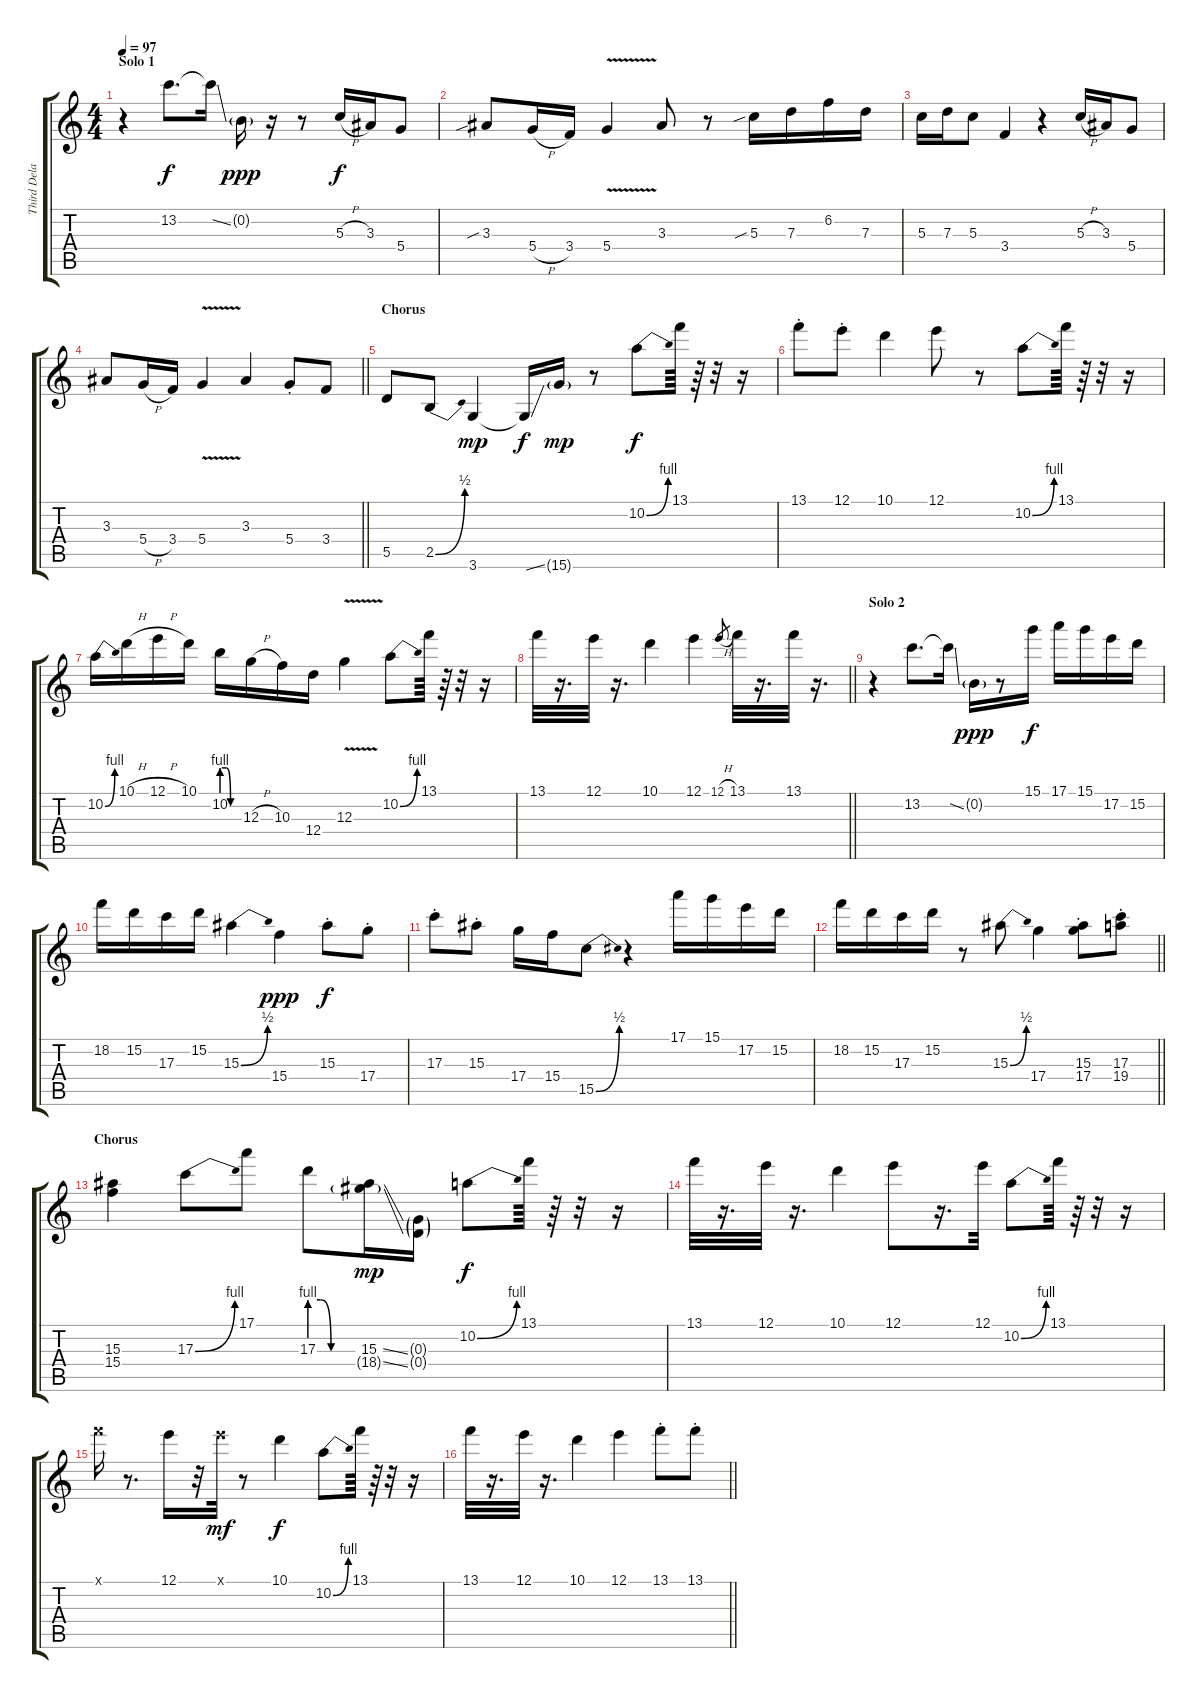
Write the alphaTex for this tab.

\track ("Third Delay" "Third Dela") {instrument overdrivenguitar}
\staff {score tabs}
\tuning (E4 B3 G3 D3 A2 E2) {hide}
\ts (4 4)
\section ("" "Solo 1")
\tempo 97
\clef g2
\ks c
r.4{dy f} 13.2.8{d} 13.2{ss t}.16 0.2{g}.16{dy ppp} r.16 r.8{volume 2} 5.3{h}.16{dy f} 3.3.16 5.4.8 |
3.3{sib}.8 5.4{h}.16 3.4.16 5.4{v}.4 3.3.8 r.8 5.3{sib}.16 7.3.16 6.2.16 7.3.16 |
5.3.16 7.3.16 5.3.8 3.4.4 r.4 5.3{h}.16 3.3.16 5.4.8 |
\barLineRight lightlight
3.3.8 5.4{h}.16 3.4.16 5.4{v}.4 3.3.4 5.4{st}.8 3.4.8 |
\section ("" "Chorus")
5.5.8 2.5{be (bend 0 0 60 2)}.8 3.6.4{dy mp} 3.6{ss t}.16{dy f} 15.6{g}.16{dy mp} r.8{volume 10} 10.2{be (bend 0 0 60 4)}.8{dy f} 13.1.64 r.64 r.32 r.16 |
13.1{st}.8 12.1{st}.8 10.1.4 12.1.8 r.8 10.2{be (bend 0 0 60 4)}.8 13.1.64 r.64 r.32 r.16 |
10.2{be (bend 0 0 60 4)}.16 10.1{h}.16 12.1{h}.16 10.1.16 10.2{be (custom 0 4 15 4 30 0 60 0)}.16 12.3{h}.16 10.3.16 12.4.16 12.3{v}.4 10.2{be (bend 0 0 60 4)}.8 13.1.64 r.64 r.32 r.16 |
\barLineRight lightlight
13.1.32 r.16{d} 12.1.32 r.16{d} 10.1.4 12.1.4 12.1{h}.8{gr} 13.1.32 r.16{d} 13.1.32 r.16{d} |
\section ("" "Solo 2")
r.4 13.2.8{d} 13.2{ss t}.16 0.2{g}.16{dy ppp} r.8{volume 4} 15.1.16{dy f} 17.1.16 15.1.16 17.2.16 15.2.16 |
18.2.16 15.2.16 17.3.16 15.2.16 15.3{be (bend 0 0 60 2)}.4 15.4.4{dy ppp} 15.3{st}.8{dy f} 17.4{st}.8 |
17.3{st}.8 15.3{st}.8 17.4.16 15.4.16 15.5{be (bend 0 0 60 2)}.8 r.4 17.1.16 15.1.16 17.2.16 15.2.16 |
\barLineRight lightlight
18.2.16 15.2.16 17.3.16 15.2.16 r.8 15.3{be (bend 0 0 60 2)}.8 17.4.4 (15.3{st} 17.4{st}).8 (17.3{st} 19.4{st}).8 |
\section ("" "Chorus")
(15.3 15.4).4 17.3{be (bend 0 0 60 4)}.8 17.1.8 17.3{be (custom 0 4 15 4 30 0 60 0)}.8 (15.3{ss} 18.4{ss g}).16{dy mp} (0.3{g} 0.4{g}).16 10.2{be (bend 0 0 60 4)}.8{dy f volume 10} 13.1.64 r.64 r.32 r.16 |
13.1.32 r.16{d} 12.1.32 r.16{d} 10.1.4 12.1.8 r.16{d} 12.1.32 10.2{be (bend 0 0 60 4)}.8 13.1.64 r.64 r.32 r.16 |
13.1{x}.16 r.8{d} 12.1.16 r.32 12.1{x}.32{dy mf} r.8 10.1.4{dy f} 10.2{be (bend 0 0 60 4)}.8 13.1.64 r.64 r.32 r.16 |
\barLineRight lightlight
13.1.32 r.16{d} 12.1.32 r.16{d} 10.1.4 12.1.4 13.1{st}.8 13.1{st}.8
